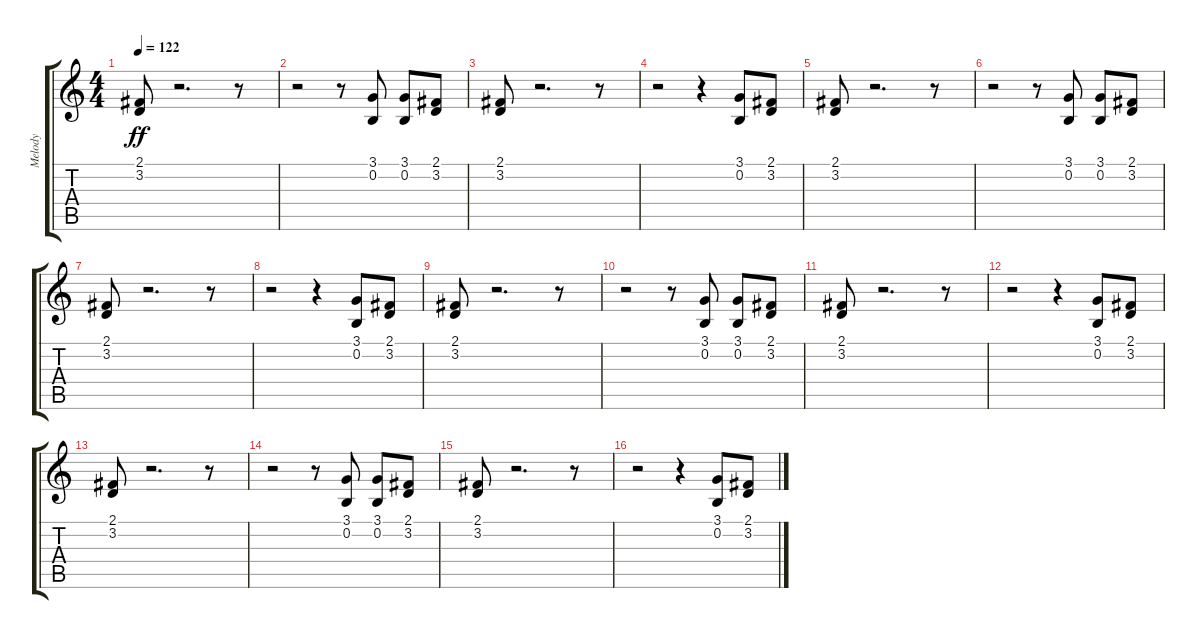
\track ("Melody" "Melody") {instrument tenorsax}
\staff {score tabs}
\tuning (E4 B3 G3 D3 A2 E2) {hide}
\ts (4 4)
\tempo 122
\clef g2
\ks c
(2.1 3.2).8{dy ff} r.2{d} r.8 |
r.2 r.8 (3.1 0.2).8 (3.1 0.2).8 (2.1 3.2).8 |
(2.1 3.2).8 r.2{d} r.8 |
r.2 r.4 (3.1 0.2).8 (2.1 3.2).8 |
(2.1 3.2).8 r.2{d} r.8 |
r.2 r.8 (3.1 0.2).8 (3.1 0.2).8 (2.1 3.2).8 |
(2.1 3.2).8 r.2{d} r.8 |
r.2 r.4 (3.1 0.2).8 (2.1 3.2).8 |
(2.1 3.2).8 r.2{d} r.8 |
r.2 r.8 (3.1 0.2).8 (3.1 0.2).8 (2.1 3.2).8 |
(2.1 3.2).8 r.2{d} r.8 |
r.2 r.4 (3.1 0.2).8 (2.1 3.2).8 |
(2.1 3.2).8 r.2{d} r.8 |
r.2 r.8 (3.1 0.2).8 (3.1 0.2).8 (2.1 3.2).8 |
(2.1 3.2).8 r.2{d} r.8 |
r.2 r.4 (3.1 0.2).8 (2.1 3.2).8
